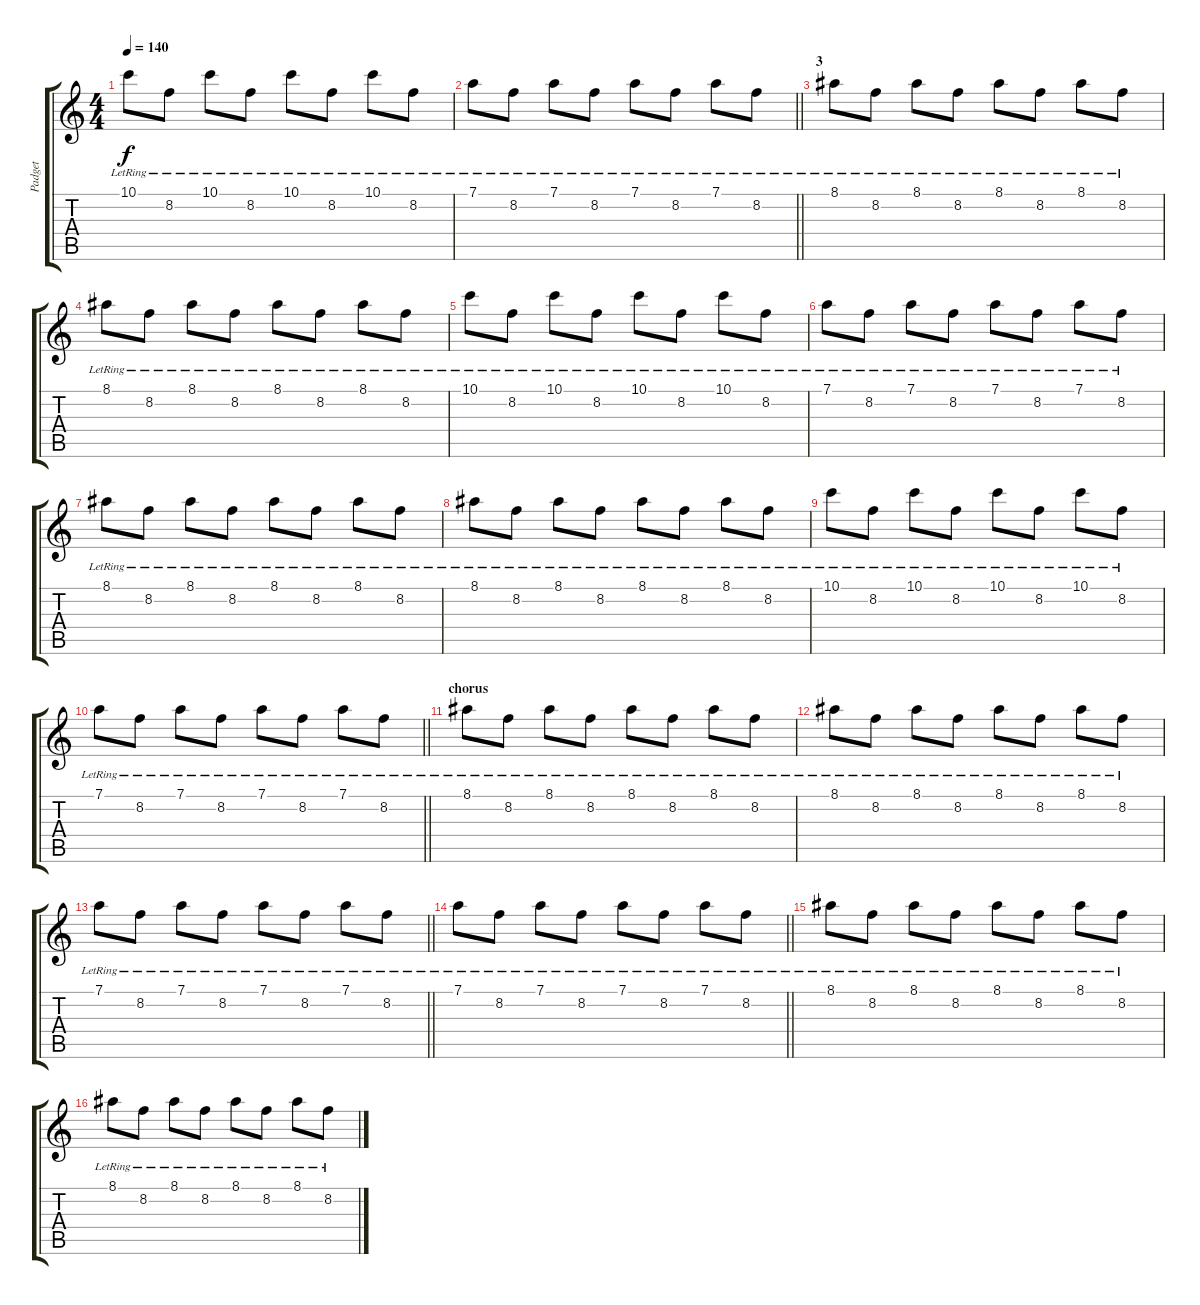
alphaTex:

\track ("Padget" "Padget") {instrument acousticguitarnylon}
\staff {score tabs}
\tuning (D4 A3 F3 C3 G2 C2) {hide}
\ts (4 4)
\tempo 140
\clef g2
\ks c
10.1{lr}.8{dy f} 8.2{lr}.8 10.1{lr}.8 8.2{lr}.8 10.1{lr}.8 8.2{lr}.8 10.1{lr}.8 8.2{lr}.8 |
\barLineRight lightlight
7.1{lr}.8 8.2{lr}.8 7.1{lr}.8 8.2{lr}.8 7.1{lr}.8 8.2{lr}.8 7.1{lr}.8 8.2{lr}.8 |
\section ("" "3")
8.1{lr}.8 8.2{lr}.8 8.1{lr}.8 8.2{lr}.8 8.1{lr}.8 8.2{lr}.8 8.1{lr}.8 8.2{lr}.8 |
8.1{lr}.8 8.2{lr}.8 8.1{lr}.8 8.2{lr}.8 8.1{lr}.8 8.2{lr}.8 8.1{lr}.8 8.2{lr}.8 |
10.1{lr}.8 8.2{lr}.8 10.1{lr}.8 8.2{lr}.8 10.1{lr}.8 8.2{lr}.8 10.1{lr}.8 8.2{lr}.8 |
7.1{lr}.8 8.2{lr}.8 7.1{lr}.8 8.2{lr}.8 7.1{lr}.8 8.2{lr}.8 7.1{lr}.8 8.2{lr}.8 |
8.1{lr}.8 8.2{lr}.8 8.1{lr}.8 8.2{lr}.8 8.1{lr}.8 8.2{lr}.8 8.1{lr}.8 8.2{lr}.8 |
8.1{lr}.8 8.2{lr}.8 8.1{lr}.8 8.2{lr}.8 8.1{lr}.8 8.2{lr}.8 8.1{lr}.8 8.2{lr}.8 |
10.1{lr}.8 8.2{lr}.8 10.1{lr}.8 8.2{lr}.8 10.1{lr}.8 8.2{lr}.8 10.1{lr}.8 8.2{lr}.8 |
\barLineRight lightlight
7.1{lr}.8 8.2{lr}.8 7.1{lr}.8 8.2{lr}.8 7.1{lr}.8 8.2{lr}.8 7.1{lr}.8 8.2{lr}.8 |
\section ("" "chorus")
8.1{lr}.8 8.2{lr}.8 8.1{lr}.8 8.2{lr}.8 8.1{lr}.8 8.2{lr}.8 8.1{lr}.8 8.2{lr}.8 |
8.1{lr}.8 8.2{lr}.8 8.1{lr}.8 8.2{lr}.8 8.1{lr}.8 8.2{lr}.8 8.1{lr}.8 8.2{lr}.8 |
\barLineRight lightlight
7.1{lr}.8 8.2{lr}.8 7.1{lr}.8 8.2{lr}.8 7.1{lr}.8 8.2{lr}.8 7.1{lr}.8 8.2{lr}.8 |
\barLineRight lightlight
7.1{lr}.8 8.2{lr}.8 7.1{lr}.8 8.2{lr}.8 7.1{lr}.8 8.2{lr}.8 7.1{lr}.8 8.2{lr}.8 |
8.1{lr}.8 8.2{lr}.8 8.1{lr}.8 8.2{lr}.8 8.1{lr}.8 8.2{lr}.8 8.1{lr}.8 8.2{lr}.8 |
8.1{lr}.8 8.2{lr}.8 8.1{lr}.8 8.2{lr}.8 8.1{lr}.8 8.2{lr}.8 8.1{lr}.8 8.2{lr}.8
